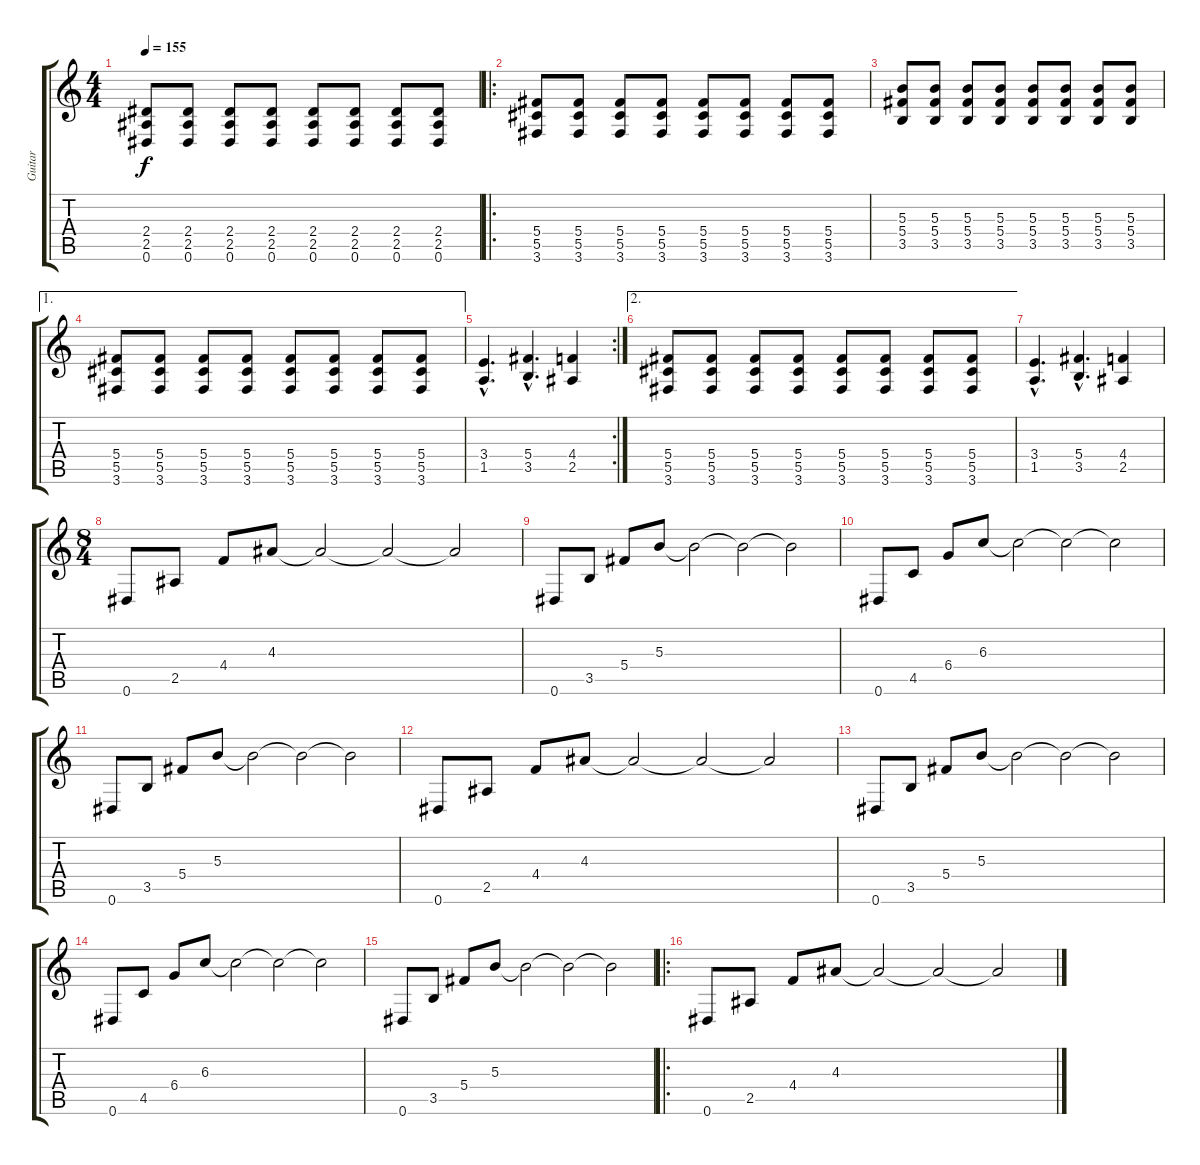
\track ("Guitar" "Guitar") {instrument overdrivenguitar}
\staff {score tabs}
\tuning (Eb4 Bb3 Gb3 Db3 Ab2 Eb2) {hide}
\ts (4 4)
\tempo 155
\clef g2
\ks c
(2.4 2.5 0.6).8{dy f} (2.4 2.5 0.6).8 (2.4 2.5 0.6).8 (2.4 2.5 0.6).8 (2.4 2.5 0.6).8 (2.4 2.5 0.6).8 (2.4 2.5 0.6).8 (2.4 2.5 0.6).8 |
\ro
(5.4 5.5 3.6).8 (5.4 5.5 3.6).8 (5.4 5.5 3.6).8 (5.4 5.5 3.6).8 (5.4 5.5 3.6).8 (5.4 5.5 3.6).8 (5.4 5.5 3.6).8 (5.4 5.5 3.6).8 |
(5.3 5.4 3.5).8 (5.3 5.4 3.5).8 (5.3 5.4 3.5).8 (5.3 5.4 3.5).8 (5.3 5.4 3.5).8 (5.3 5.4 3.5).8 (5.3 5.4 3.5).8 (5.3 5.4 3.5).8 |
\ae 1
(5.4 5.5 3.6).8 (5.4 5.5 3.6).8 (5.4 5.5 3.6).8 (5.4 5.5 3.6).8 (5.4 5.5 3.6).8 (5.4 5.5 3.6).8 (5.4 5.5 3.6).8 (5.4 5.5 3.6).8 |
\rc 2
(3.4{hac} 1.5{hac}).4{d} (5.4{hac} 3.5{hac}).4{d} (4.4 2.5).4 |
\ae 2
(5.4 5.5 3.6).8 (5.4 5.5 3.6).8 (5.4 5.5 3.6).8 (5.4 5.5 3.6).8 (5.4 5.5 3.6).8 (5.4 5.5 3.6).8 (5.4 5.5 3.6).8 (5.4 5.5 3.6).8 |
(3.4{hac} 1.5{hac}).4{d} (5.4{hac} 3.5{hac}).4{d} (4.4 2.5).4 |
\ts (8 4)
0.6.8 2.5.8 4.4.8 4.3.8 4.3{t}.2 4.3{t}.2 4.3{t}.2 |
0.6.8 3.5.8 5.4.8 5.3.8 5.3{t}.2 5.3{t}.2 5.3{t}.2 |
0.6.8 4.5.8 6.4.8 6.3.8 6.3{t}.2 6.3{t}.2 6.3{t}.2 |
0.6.8 3.5.8 5.4.8 5.3.8 5.3{t}.2 5.3{t}.2 5.3{t}.2 |
0.6.8 2.5.8 4.4.8 4.3.8 4.3{t}.2 4.3{t}.2 4.3{t}.2 |
0.6.8 3.5.8 5.4.8 5.3.8 5.3{t}.2 5.3{t}.2 5.3{t}.2 |
0.6.8 4.5.8 6.4.8 6.3.8 6.3{t}.2 6.3{t}.2 6.3{t}.2 |
0.6.8 3.5.8 5.4.8 5.3.8 5.3{t}.2 5.3{t}.2 5.3{t}.2 |
\ro
0.6.8 2.5.8 4.4.8 4.3.8 4.3{t}.2 4.3{t}.2 4.3{t}.2
